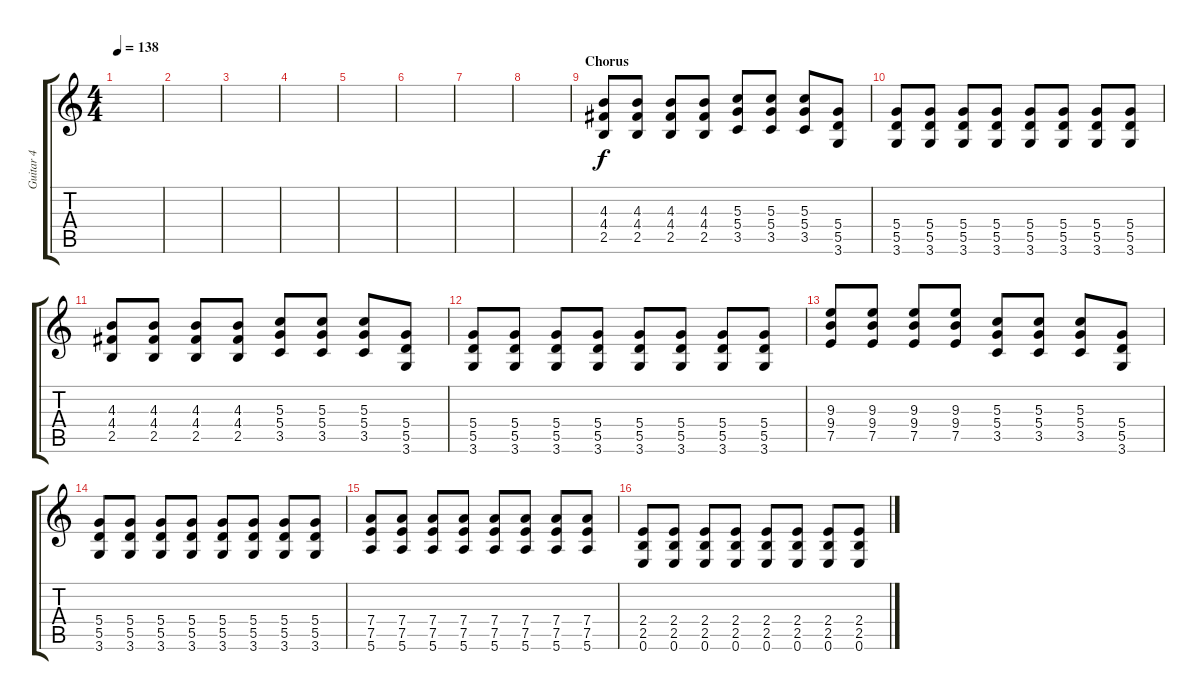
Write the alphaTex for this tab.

\track ("Guitar 4" "Guitar 4") {instrument distortionguitar}
\staff {score tabs}
\tuning (E4 B3 G3 D3 A2 E2) {hide}
\ts (4 4)
\tempo 138
\clef g2
\ks c
|
|
|
|
|
|
|
|
\section ("" "Chorus")
(4.3 4.4 2.5).8{instrument distortionguitar} (4.3 4.4 2.5).8 (4.3 4.4 2.5).8 (4.3 4.4 2.5).8 (5.3 5.4 3.5).8 (5.3 5.4 3.5).8 (5.3 5.4 3.5).8 (5.4 5.5 3.6).8 |
(5.4 5.5 3.6).8 (5.4 5.5 3.6).8 (5.4 5.5 3.6).8 (5.4 5.5 3.6).8 (5.4 5.5 3.6).8 (5.4 5.5 3.6).8 (5.4 5.5 3.6).8 (5.4 5.5 3.6).8 |
(4.3 4.4 2.5).8 (4.3 4.4 2.5).8 (4.3 4.4 2.5).8 (4.3 4.4 2.5).8 (5.3 5.4 3.5).8 (5.3 5.4 3.5).8 (5.3 5.4 3.5).8 (5.4 5.5 3.6).8 |
(5.4 5.5 3.6).8 (5.4 5.5 3.6).8 (5.4 5.5 3.6).8 (5.4 5.5 3.6).8 (5.4 5.5 3.6).8 (5.4 5.5 3.6).8 (5.4 5.5 3.6).8 (5.4 5.5 3.6).8 |
(9.3 9.4 7.5).8 (9.3 9.4 7.5).8 (9.3 9.4 7.5).8 (9.3 9.4 7.5).8 (5.3 5.4 3.5).8 (5.3 5.4 3.5).8 (5.3 5.4 3.5).8 (5.4 5.5 3.6).8 |
(5.4 5.5 3.6).8 (5.4 5.5 3.6).8 (5.4 5.5 3.6).8 (5.4 5.5 3.6).8 (5.4 5.5 3.6).8 (5.4 5.5 3.6).8 (5.4 5.5 3.6).8 (5.4 5.5 3.6).8 |
(7.4 7.5 5.6).8 (7.4 7.5 5.6).8 (7.4 7.5 5.6).8 (7.4 7.5 5.6).8 (7.4 7.5 5.6).8 (7.4 7.5 5.6).8 (7.4 7.5 5.6).8 (7.4 7.5 5.6).8 |
(2.4 2.5 0.6).8 (2.4 2.5 0.6).8 (2.4 2.5 0.6).8 (2.4 2.5 0.6).8 (2.4 2.5 0.6).8 (2.4 2.5 0.6).8 (2.4 2.5 0.6).8 (2.4 2.5 0.6).8
